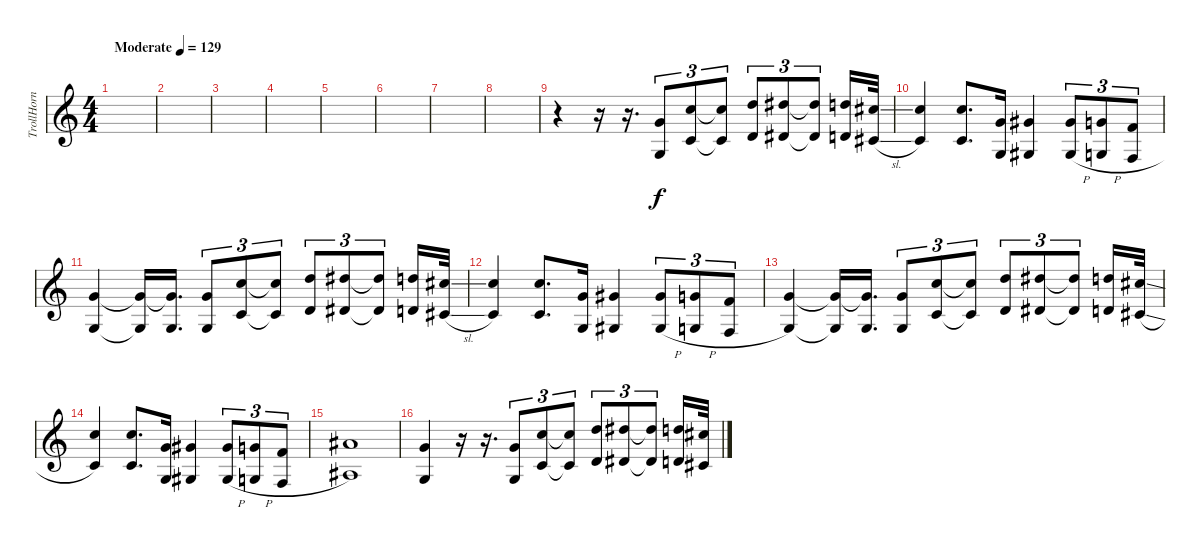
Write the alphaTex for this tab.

\track ("TrollHorn" "TrollHorn") {instrument stringensemble1}
\staff {score}
\tuning (E4 B3 G3 D3 A2 E2) {hide}
\ts (4 4)
\tempo (129 "Moderate")
\clef g2
\ks c
|
|
|
|
|
|
|
|
r.4 r.16 r.16{d} (3.1 0.3).8{tu (3 2)} (8.1 1.2).8{tu (3 2)} (8.1{t} 1.2{t}).8{tu (3 2)} (10.1 3.2).8{tu (3 2)} (11.1 4.2).8{tu (3 2)} (11.1{t} 4.2{t}).8{tu (3 2)} (10.1 3.2).16 (9.1{sl} 2.2{sl}).32 |
(8.1 1.2).4 (8.1 1.2).8{d} (3.1 0.3).16 (4.1 1.3).4 (4.1{h} 1.3{h}).8{tu (3 2)} (3.1{h} 0.3{h}).8{tu (3 2)} (1.1 3.4).8{tu (3 2)} |
(3.1 0.3).4 (3.1{t} 0.3{t}).16 (3.1{t} 0.3).16{d} (3.1 0.3).8{tu (3 2)} (8.1 1.2).8{tu (3 2)} (8.1{t} 1.2{t}).8{tu (3 2)} (10.1 3.2).8{tu (3 2)} (11.1 4.2).8{tu (3 2)} (11.1{t} 4.2{t}).8{tu (3 2)} (10.1 3.2).16 (9.1{sl} 2.2{sl}).32 |
(8.1 1.2).4 (8.1 1.2).8{d} (3.1 0.3).16 (4.1 1.3).4 (4.1{h} 1.3{h}).8{tu (3 2)} (3.1{h} 0.3{h}).8{tu (3 2)} (1.1 3.4).8{tu (3 2)} |
(3.1 0.3).4 (3.1{t} 0.3{t}).16 (3.1{t} 0.3).16{d} (3.1 0.3).8{tu (3 2)} (8.1 1.2).8{tu (3 2)} (8.1{t} 1.2{t}).8{tu (3 2)} (10.1 3.2).8{tu (3 2)} (11.1 4.2).8{tu (3 2)} (11.1{t} 4.2{t}).8{tu (3 2)} (10.1 3.2).16 (9.1{sl} 2.2{sl}).32 |
(8.1 1.2).4 (8.1 1.2).8{d} (3.1 0.3).16 (4.1 1.3).4 (4.1{h} 1.3{h}).8{tu (3 2)} (3.1{h} 0.3{h}).8{tu (3 2)} (1.1 3.4).8{tu (3 2)} |
(6.1 3.3).1 |
(3.1 0.3).4 r.16 r.16{d} (3.1 0.3).8{tu (3 2)} (8.1 1.2).8{tu (3 2)} (8.1{t} 1.2{t}).8{tu (3 2)} (10.1 3.2).8{tu (3 2)} (11.1 4.2).8{tu (3 2)} (11.1{t} 4.2{t}).8{tu (3 2)} (10.1 3.2).16 (9.1{sl} 2.2{sl}).32
